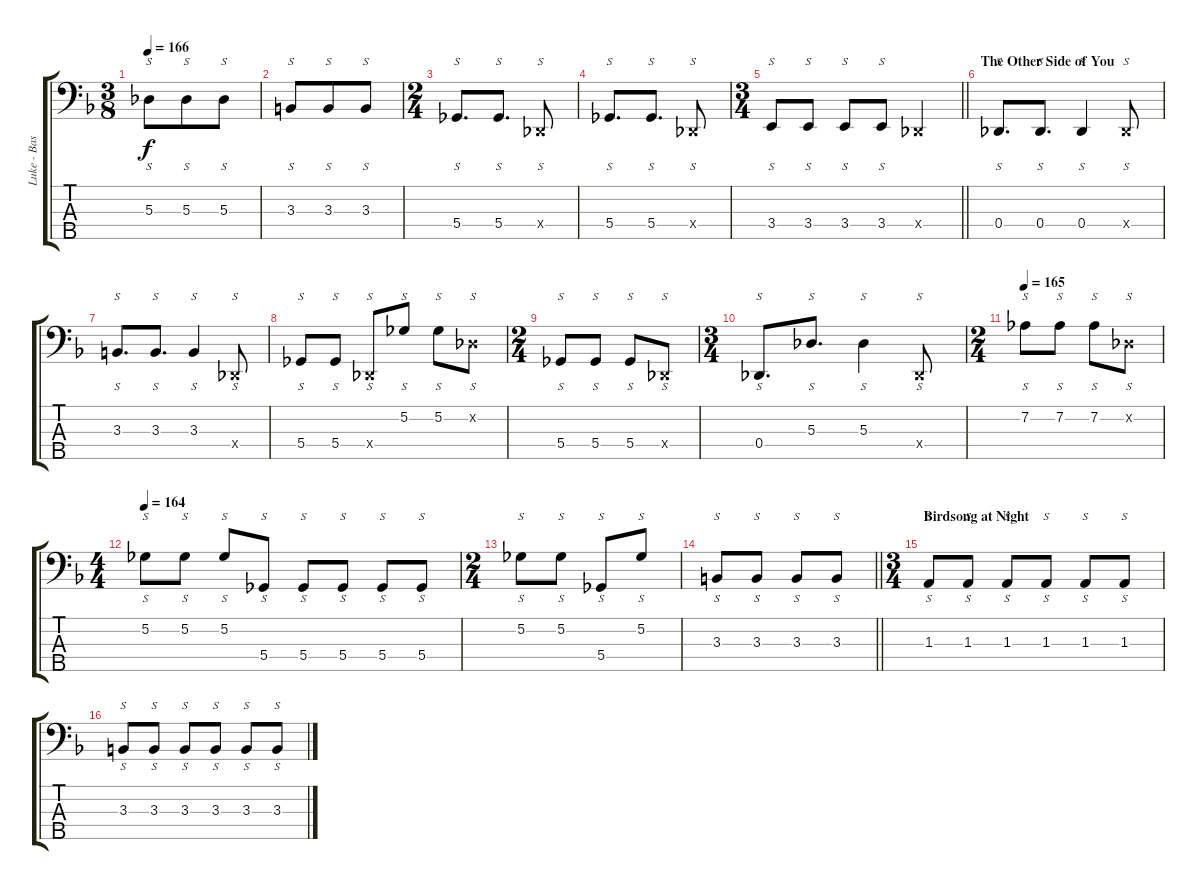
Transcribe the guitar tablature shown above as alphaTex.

\track ("Luke - Bass King" "Luke - Bas") {instrument slapbass1}
\staff {score tabs}
\tuning (Gb2 Db2 Ab1 Db1 Bb0) {hide}
\ts (3 8)
\tempo 166
\clef f4
\ks dminor
5.3.8{s dy f} 5.3.8{s} 5.3.8{s} |
3.3.8{s} 3.3.8{s} 3.3.8{s} |
\ts (2 4)
5.4.8{s d} 5.4.8{s d} 0.4{x}.8{s} |
5.4.8{s d} 5.4.8{s d} 0.4{x}.8{s} |
\ts (3 4)
\barLineRight lightlight
3.4.8{s} 3.4.8{s} 3.4.8{s} 3.4.8{s} 0.4{x}.4 |
\section ("" "The Other Side of You")
0.4.8{s d} 0.4.8{s d} 0.4.4{s} 0.4{x}.8{s} |
3.3.8{s d} 3.3.8{s d} 3.3.4{s} 0.4{x}.8{s} |
5.4.8{s} 5.4.8{s} 0.4{x}.8{s} 5.2.8{s} 5.2.8{s} 0.2{x}.8{s} |
\ts (2 4)
5.4.8{s} 5.4.8{s} 5.4.8{s} 0.4{x}.8{s} |
\ts (3 4)
0.4.8{s d} 5.3.8{s d} 5.3.4{s} 0.4{x}.8{s} |
\ts (2 4)
\tempo 165
7.2.8{s} 7.2.8{s} 7.2.8{s} 0.2{x}.8{s} |
\ts (4 4)
\tempo 164
5.2.8{s} 5.2.8{s} 5.2.8{s} 5.4.8{s} 5.4.8{s} 5.4.8{s} 5.4.8{s} 5.4.8{s} |
\ts (2 4)
5.2.8{s} 5.2.8{s} 5.4.8{s} 5.2.8{s} |
\barLineRight lightlight
3.3.8{s} 3.3.8{s} 3.3.8{s} 3.3.8{s} |
\ts (3 4)
\section ("" "Birdsong at Night")
1.3.8{s} 1.3.8{s} 1.3.8{s} 1.3.8{s} 1.3.8{s} 1.3.8{s} |
3.3.8{s} 3.3.8{s} 3.3.8{s} 3.3.8{s} 3.3.8{s} 3.3.8{s}
